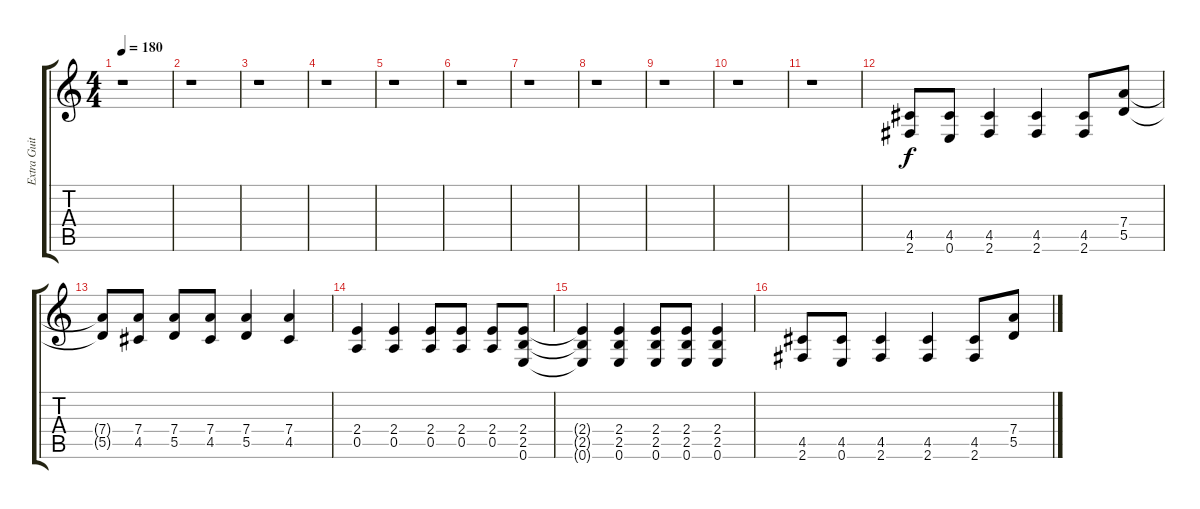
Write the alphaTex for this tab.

\track ("Extra Guitar" "Extra Guit") {instrument distortionguitar}
\staff {score tabs}
\tuning (E4 B3 G3 D3 A2 E2) {hide}
\ts (4 4)
\tempo 180
\clef g2
\ks c
r.1{dy f} |
r.1 |
r.1 |
r.1 |
r.1 |
r.1 |
r.1 |
r.1 |
r.1 |
r.1 |
r.1 |
(4.5 2.6).8 (4.5 0.6).8 (4.5 2.6).4 (4.5 2.6).4 (4.5 2.6).8 (7.4 5.5).8 |
(7.4{t} 5.5{t}).8 (7.4 4.5).8 (7.4 5.5).8 (7.4 4.5).8 (7.4 5.5).4 (7.4 4.5).4 |
(2.4 0.5).4 (2.4 0.5).4 (2.4 0.5).8 (2.4 0.5).8 (2.4 0.5).8 (2.4 2.5 0.6).8 |
(2.4{t} 2.5{t} 0.6{t}).4 (2.4 2.5 0.6).4 (2.4 2.5 0.6).8 (2.4 2.5 0.6).8 (2.4 2.5 0.6).4 |
(4.5 2.6).8 (4.5 0.6).8 (4.5 2.6).4 (4.5 2.6).4 (4.5 2.6).8 (7.4 5.5).8
